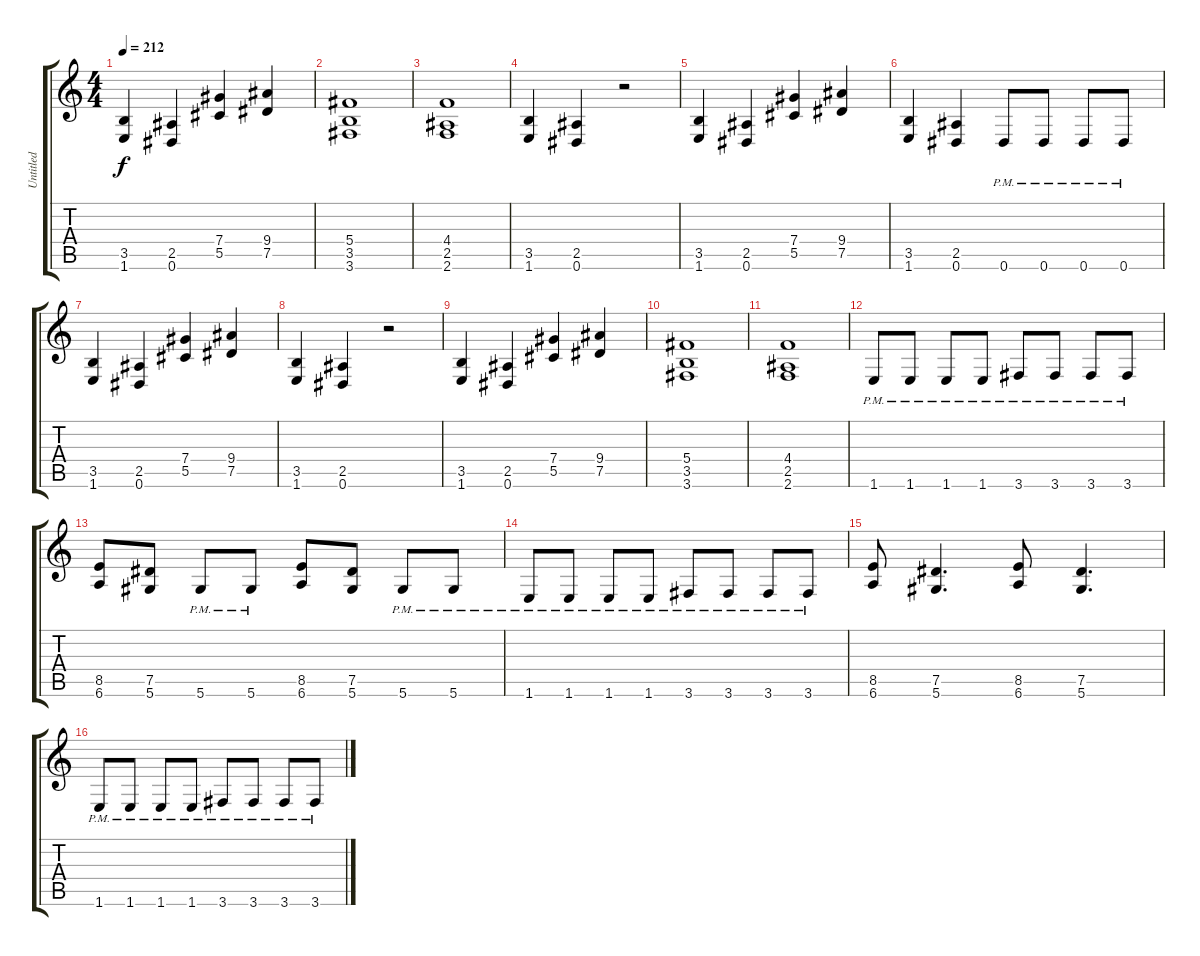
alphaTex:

\track ("Untitled" "Untitled") {instrument distortionguitar}
\staff {score tabs}
\tuning (Eb4 Bb3 Gb3 Db3 Ab2 Eb2) {hide}
\ts (4 4)
\tempo 212
\clef g2
\ks c
(3.5 1.6).4{dy f} (2.5 0.6).4 (7.4 5.5).4 (9.4 7.5).4 |
(5.4 3.5 3.6).1 |
(4.4 2.5 2.6).1 |
(3.5 1.6).4 (2.5 0.6).4 r.2 |
(3.5 1.6).4 (2.5 0.6).4 (7.4 5.5).4 (9.4 7.5).4 |
(3.5 1.6).4 (2.5 0.6).4 0.6{pm}.8 0.6{pm}.8 0.6{pm}.8 0.6{pm}.8 |
(3.5 1.6).4 (2.5 0.6).4 (7.4 5.5).4 (9.4 7.5).4 |
(3.5 1.6).4 (2.5 0.6).4 r.2 |
(3.5 1.6).4 (2.5 0.6).4 (7.4 5.5).4 (9.4 7.5).4 |
(5.4 3.5 3.6).1 |
(4.4 2.5 2.6).1 |
1.6{pm}.8 1.6{pm}.8 1.6{pm}.8 1.6{pm}.8 3.6{pm}.8 3.6{pm}.8 3.6{pm}.8 3.6{pm}.8 |
(8.5 6.6).8 (7.5 5.6).8 5.6{pm}.8 5.6{pm}.8 (8.5 6.6).8 (7.5 5.6).8 5.6{pm}.8 5.6{pm}.8 |
1.6{pm}.8 1.6{pm}.8 1.6{pm}.8 1.6{pm}.8 3.6{pm}.8 3.6{pm}.8 3.6{pm}.8 3.6{pm}.8 |
(8.5 6.6).8 (7.5 5.6).4{d} (8.5 6.6).8 (7.5 5.6).4{d} |
1.6{pm}.8 1.6{pm}.8 1.6{pm}.8 1.6{pm}.8 3.6{pm}.8 3.6{pm}.8 3.6{pm}.8 3.6{pm}.8
